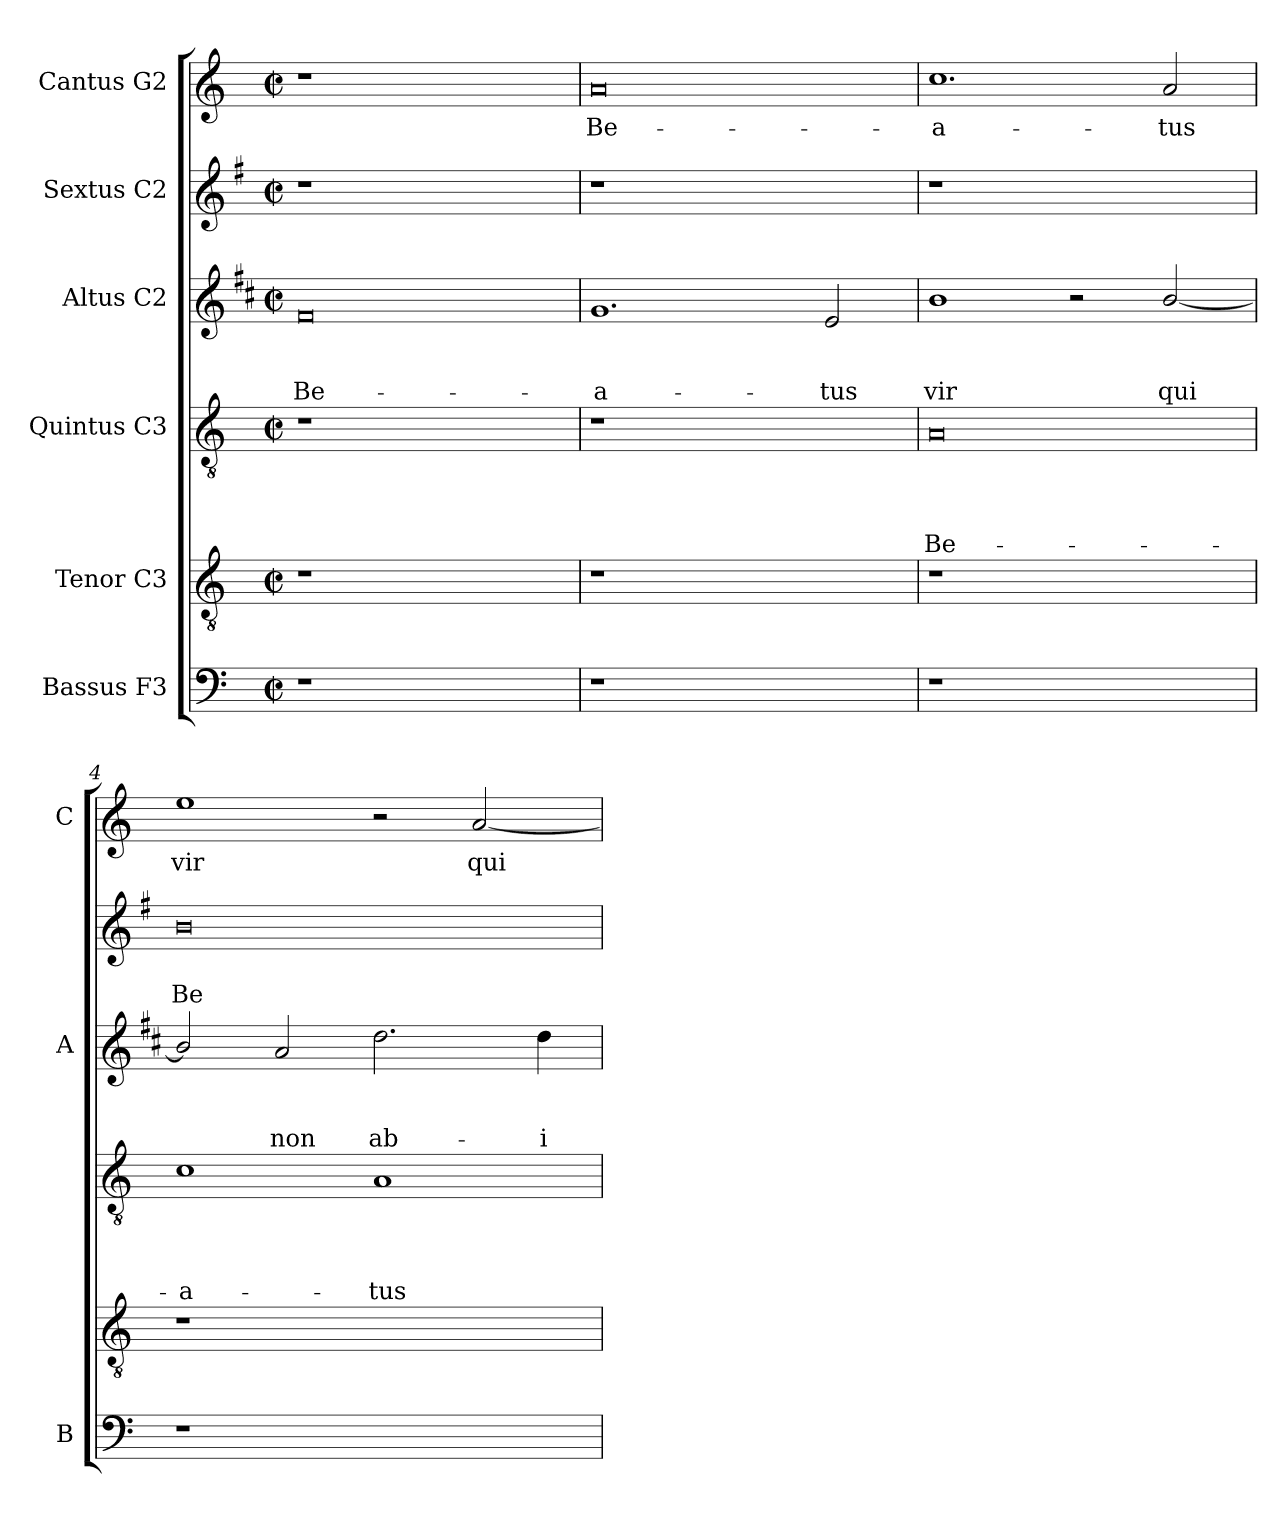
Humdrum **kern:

**kern	**kern	**kern	**text	**text	**text	**text	**kern	**text	**text	**text	**kern	**text	**text	**kern	**text
*part6	*part5	*part4	*part4	*part4	*part4	*part4	*part3	*part3	*part3	*part3	*part2	*part2	*part2	*part1	*part1
*staff6	*staff5	*staff4	*staff4	*staff4	*staff4	*staff4	*staff3	*staff3	*staff3	*staff3	*staff2	*staff2	*staff2	*staff1	*staff1
*I"Bassus F3	*I"Tenor C3	*I"Quintus C3	*	*	*	*	*I"Altus C2	*	*	*	*I"Sextus C2	*	*	*I"Cantus G2	*
*I'B	*	*	*	*	*	*	*I'A	*	*	*	*	*	*	*I'C	*
*clefF4	*clefGv2	*clefGv2	*	*	*	*	*clefG2	*	*	*	*clefG2	*	*	*clefG2	*
*	*	*	*	*	*	*	*ITrd1c2	*	*	*	*ITrd4c7	*	*	*	*
*k[]	*k[]	*k[]	*	*	*	*	*k[]	*	*	*	*k[]	*	*	*k[]	*
*C:	*C:	*C:	*	*	*	*	*C:	*	*	*	*C:	*	*	*C:	*
*M2/2	*M2/2	*M2/2	*	*	*	*	*M2/2	*	*	*	*M2/2	*	*	*M2/2	*
*met(c|)	*met(c|)	*met(c|)	*	*	*	*	*met(c|)	*	*	*	*met(c|)	*	*	*met(c|)	*
=1	=1	=1	=1	=1	=1	=1	=1	=1	=1	=1	=1	=1	=1	=1	=1
!	!	!	!	!	!	!	!	!	!	!LO:LY:b	!	!	!	!	!
1r	1r	1r	.	.	.	.	0e	.	.	Be-	1r	.	.	1r	.
1ryy	1ryy	1ryy	.	.	.	.	.	.	.	.	1ryy	.	.	1ryy	.
=2	=2	=2	=2	=2	=2	=2	=2	=2	=2	=2	=2	=2	=2	=2	=2
!	!	!	!	!	!	!	!	!	!	!LO:LY:b	!	!	!	!	!LO:LY:b
1r	1r	1r	.	.	.	.	1.f	.	.	-a-	1r	.	.	0a	Be-
1ryy	1ryy	1ryy	.	.	.	.	.	.	.	.	1ryy	.	.	.	.
!	!	!	!	!	!	!	!	!	!	!LO:LY:b	!	!	!	!	!
.	.	.	.	.	.	.	2d/	.	.	-tus	.	.	.	.	.
=3	=3	=3	=3	=3	=3	=3	=3	=3	=3	=3	=3	=3	=3	=3	=3
!	!	!	!	!	!	!LO:LY:b	!	!	!	!LO:LY:b	!	!	!	!	!LO:LY:b
1r	1r	0A	.	.	.	Be-	1a	.	.	vir	1r	.	.	1.cc	-a-
1ryy	1ryy	.	.	.	.	.	2r	.	.	.	1ryy	.	.	.	.
!	!	!	!	!	!	!	!	!	!	!LO:LY:b	!	!	!	!	!LO:LY:b
.	.	.	.	.	.	.	[2a/	.	.	qui	.	.	.	2a/	-tus
=4	=4	=4	=4	=4	=4	=4	=4	=4	=4	=4	=4	=4	=4	=4	=4
!	!	!	!	!	!	!LO:LY:b	!	!	!	!	!	!	!LO:LY:b	!	!LO:LY:b
1r	1r	1c	.	.	.	-a-	2a/]	.	.	.	0e	.	Be-	1ee	vir
!	!	!	!	!	!	!	!	!	!	!LO:LY:b	!	!	!	!	!
.	.	.	.	.	.	.	2g/	.	.	non	.	.	.	.	.
!	!	!	!	!	!	!LO:LY:b	!	!	!	!LO:LY:b	!	!	!	!	!
1ryy	1ryy	1A	.	.	.	-tus	2.cc\	.	.	ab-	.	.	.	2r	.
!	!	!	!	!	!	!	!	!	!	!	!	!	!	!	!LO:LY:b
.	.	.	.	.	.	.	.	.	.	.	.	.	.	[2a/	qui
!	!	!	!	!	!	!	!	!	!	!LO:LY:b	!	!	!	!	!
.	.	.	.	.	.	.	4cc\	.	.	-i-	.	.	.	.	.
=	=	=	=	=	=	=	=	=	=	=	=	=	=	=	=
*-	*-	*-	*-	*-	*-	*-	*-	*-	*-	*-	*-	*-	*-	*-	*-
